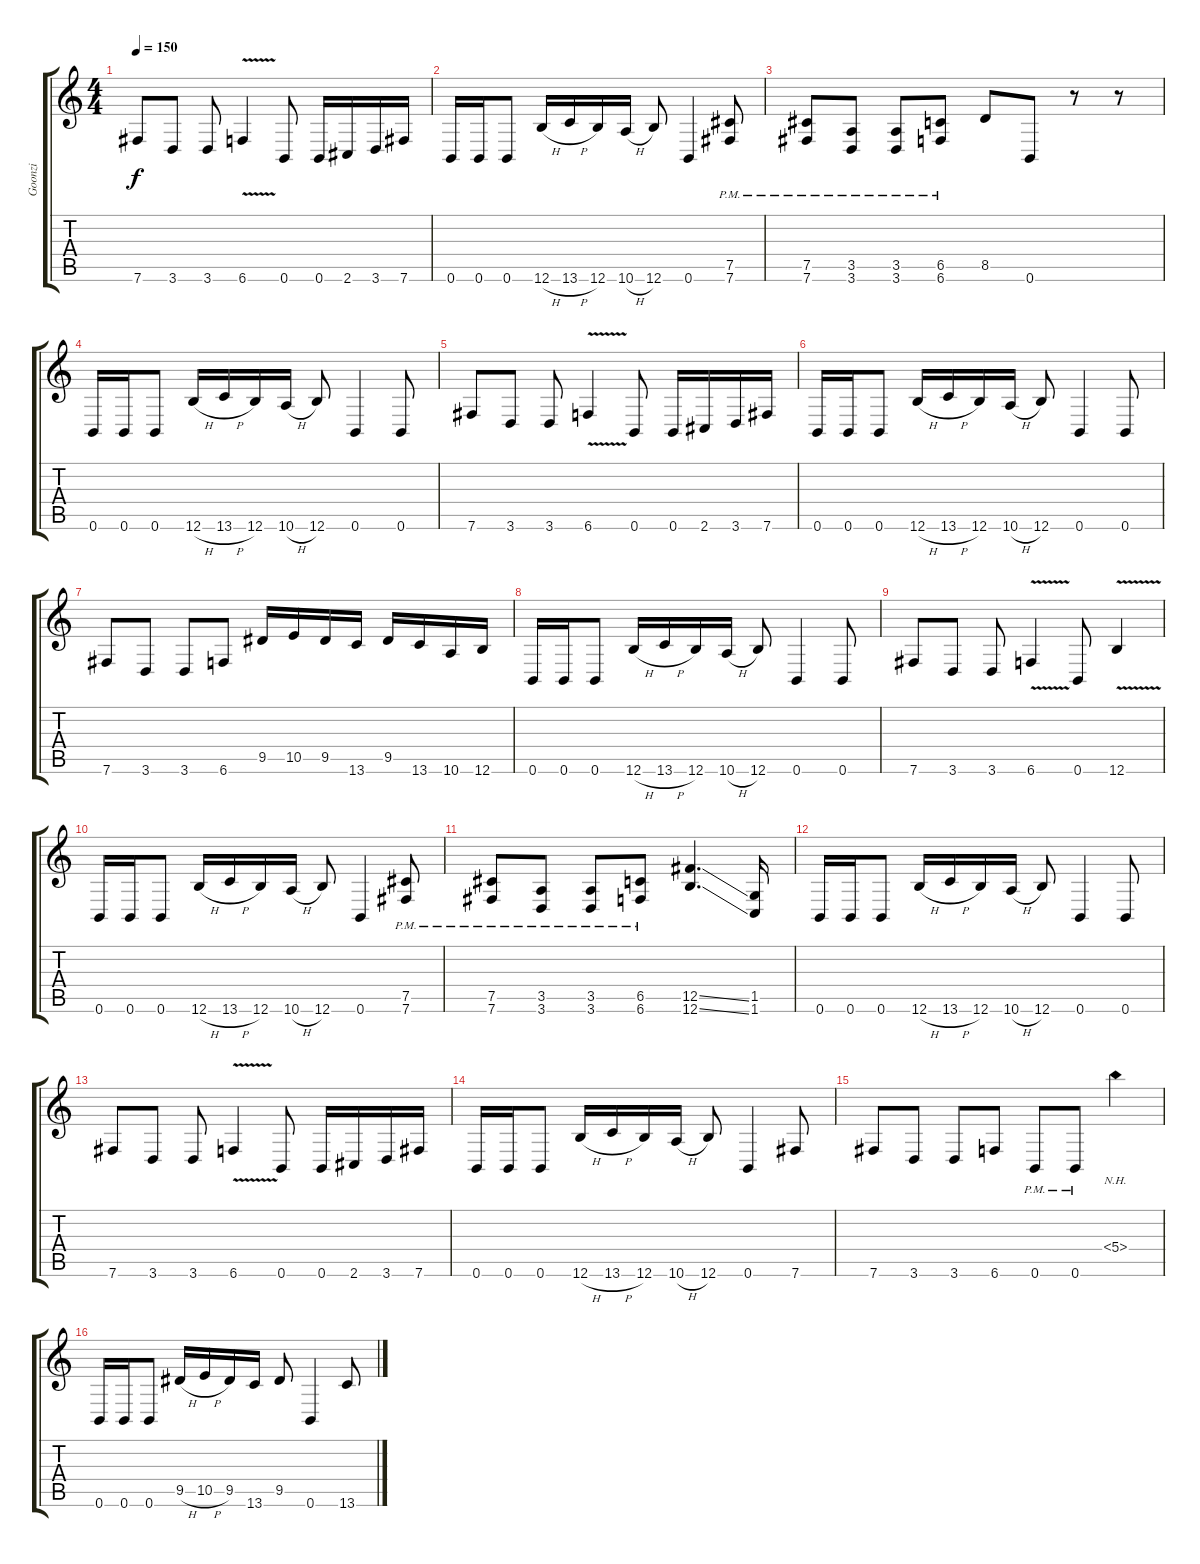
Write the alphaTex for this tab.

\track ("Goonzi" "Goonzi") {instrument distortionguitar}
\staff {score tabs}
\tuning (Db4 Ab3 E3 B2 Gb2 B1) {hide}
\ts (4 4)
\tempo 150
\clef g2
\ks c
7.6.8{dy f} 3.6.8 3.6.8 6.6{v}.4 0.6.8 0.6.16 2.6.16 3.6.16 7.6.16 |
0.6.16 0.6.16 0.6.8 12.6{h}.16 13.6{h}.16 12.6.16 10.6{h}.16 12.6.8 0.6.4 (7.5{pm} 7.6{pm}).8 |
(7.5{pm} 7.6{pm}).8 (3.5{pm} 3.6{pm}).8 (3.5{pm} 3.6{pm}).8 (6.5{pm} 6.6{pm}).8 8.5.8 0.6.8 r.8 r.8 |
0.6.16 0.6.16 0.6.8 12.6{h}.16 13.6{h}.16 12.6.16 10.6{h}.16 12.6.8 0.6.4 0.6.8 |
7.6.8 3.6.8 3.6.8 6.6{v}.4 0.6.8 0.6.16 2.6.16 3.6.16 7.6.16 |
0.6.16 0.6.16 0.6.8 12.6{h}.16 13.6{h}.16 12.6.16 10.6{h}.16 12.6.8 0.6.4 0.6.8 |
7.6.8 3.6.8 3.6.8 6.6.8 9.5.16 10.5.16 9.5.16 13.6.16 9.5.16 13.6.16 10.6.16 12.6.16 |
0.6.16 0.6.16 0.6.8 12.6{h}.16 13.6{h}.16 12.6.16 10.6{h}.16 12.6.8 0.6.4 0.6.8 |
7.6.8 3.6.8 3.6.8 6.6{v}.4 0.6.8 12.6{v}.4 |
0.6.16 0.6.16 0.6.8 12.6{h}.16 13.6{h}.16 12.6.16 10.6{h}.16 12.6.8 0.6.4 (7.5{pm} 7.6{pm}).8 |
(7.5{pm} 7.6{pm}).8 (3.5{pm} 3.6{pm}).8 (3.5{pm} 3.6{pm}).8 (6.5{pm} 6.6{pm}).8 (12.5{ss} 12.6{ss}).4{d} (1.5 1.6).16 |
0.6.16 0.6.16 0.6.8 12.6{h}.16 13.6{h}.16 12.6.16 10.6{h}.16 12.6.8 0.6.4 0.6.8 |
7.6.8 3.6.8 3.6.8 6.6{v}.4 0.6.8 0.6.16 2.6.16 3.6.16 7.6.16 |
0.6.16 0.6.16 0.6.8 12.6{h}.16 13.6{h}.16 12.6.16 10.6{h}.16 12.6.8 0.6.4 7.6.8 |
7.6.8 3.6.8 3.6.8 6.6.8 0.6{pm}.8 0.6{pm}.8 5.4{nh}.4 |
0.6.16 0.6.16 0.6.8 9.5{h}.16 10.5{h}.16 9.5.16 13.6.16 9.5.8 0.6.4 13.6.8
